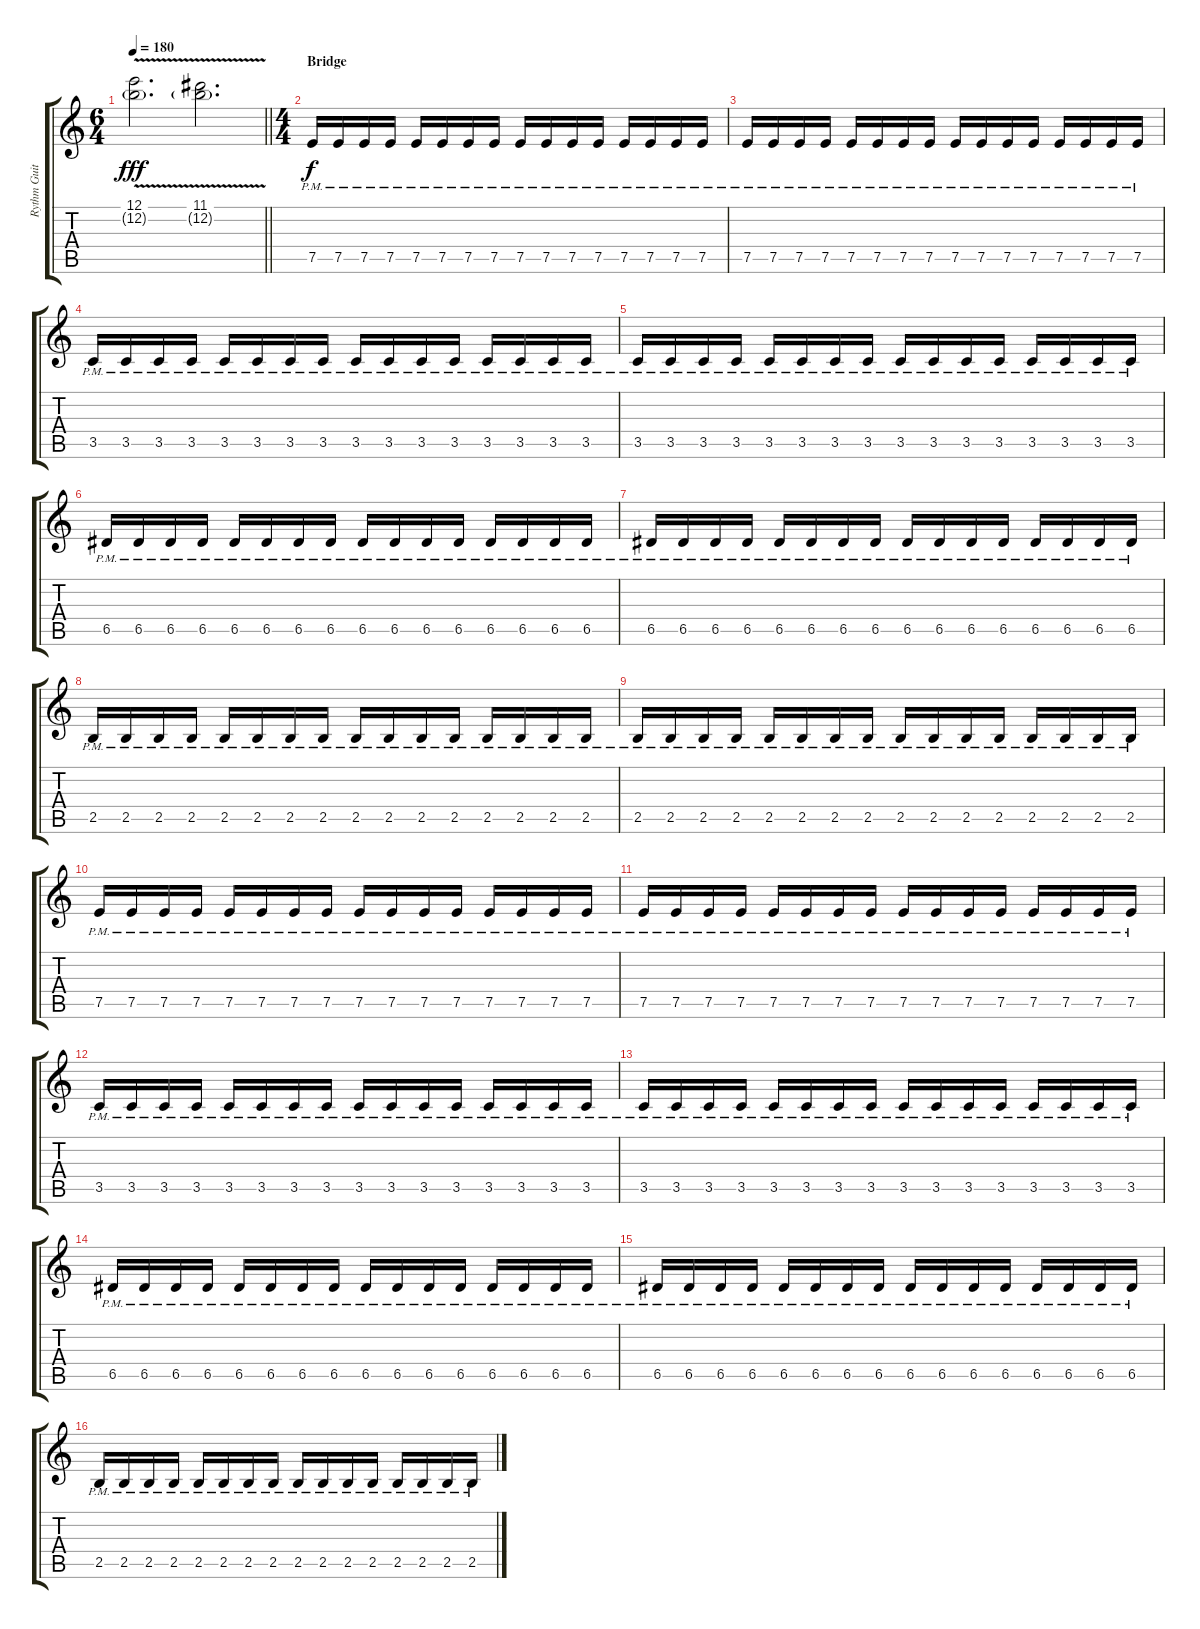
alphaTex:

\track ("Rythm Guitar" "Rythm Guit") {instrument distortionguitar}
\staff {score tabs}
\tuning (E4 B3 G3 D3 A2 D2) {hide}
\ts (6 4)
\tempo 180
\clef g2
\barLineRight lightlight
\ks c
(12.1{v} 12.2{v g}).2{d dy fff} (11.1{v} 12.2{v g}).2{d} |
\ts (4 4)
\section ("" "Bridge")
7.5{pm}.16{dy f} 7.5{pm}.16 7.5{pm}.16 7.5{pm}.16 7.5{pm}.16 7.5{pm}.16 7.5{pm}.16 7.5{pm}.16 7.5{pm}.16 7.5{pm}.16 7.5{pm}.16 7.5{pm}.16 7.5{pm}.16 7.5{pm}.16 7.5{pm}.16 7.5{pm}.16 |
7.5{pm}.16 7.5{pm}.16 7.5{pm}.16 7.5{pm}.16 7.5{pm}.16 7.5{pm}.16 7.5{pm}.16 7.5{pm}.16 7.5{pm}.16 7.5{pm}.16 7.5{pm}.16 7.5{pm}.16 7.5{pm}.16 7.5{pm}.16 7.5{pm}.16 7.5{pm}.16 |
3.5{pm}.16 3.5{pm}.16 3.5{pm}.16 3.5{pm}.16 3.5{pm}.16 3.5{pm}.16 3.5{pm}.16 3.5{pm}.16 3.5{pm}.16 3.5{pm}.16 3.5{pm}.16 3.5{pm}.16 3.5{pm}.16 3.5{pm}.16 3.5{pm}.16 3.5{pm}.16 |
3.5{pm}.16 3.5{pm}.16 3.5{pm}.16 3.5{pm}.16 3.5{pm}.16 3.5{pm}.16 3.5{pm}.16 3.5{pm}.16 3.5{pm}.16 3.5{pm}.16 3.5{pm}.16 3.5{pm}.16 3.5{pm}.16 3.5{pm}.16 3.5{pm}.16 3.5{pm}.16 |
6.5{pm}.16 6.5{pm}.16 6.5{pm}.16 6.5{pm}.16 6.5{pm}.16 6.5{pm}.16 6.5{pm}.16 6.5{pm}.16 6.5{pm}.16 6.5{pm}.16 6.5{pm}.16 6.5{pm}.16 6.5{pm}.16 6.5{pm}.16 6.5{pm}.16 6.5{pm}.16 |
6.5{pm}.16 6.5{pm}.16 6.5{pm}.16 6.5{pm}.16 6.5{pm}.16 6.5{pm}.16 6.5{pm}.16 6.5{pm}.16 6.5{pm}.16 6.5{pm}.16 6.5{pm}.16 6.5{pm}.16 6.5{pm}.16 6.5{pm}.16 6.5{pm}.16 6.5{pm}.16 |
2.5{pm}.16 2.5{pm}.16 2.5{pm}.16 2.5{pm}.16 2.5{pm}.16 2.5{pm}.16 2.5{pm}.16 2.5{pm}.16 2.5{pm}.16 2.5{pm}.16 2.5{pm}.16 2.5{pm}.16 2.5{pm}.16 2.5{pm}.16 2.5{pm}.16 2.5{pm}.16 |
2.5{pm}.16 2.5{pm}.16 2.5{pm}.16 2.5{pm}.16 2.5{pm}.16 2.5{pm}.16 2.5{pm}.16 2.5{pm}.16 2.5{pm}.16 2.5{pm}.16 2.5{pm}.16 2.5{pm}.16 2.5{pm}.16 2.5{pm}.16 2.5{pm}.16 2.5{pm}.16 |
7.5{pm}.16 7.5{pm}.16 7.5{pm}.16 7.5{pm}.16 7.5{pm}.16 7.5{pm}.16 7.5{pm}.16 7.5{pm}.16 7.5{pm}.16 7.5{pm}.16 7.5{pm}.16 7.5{pm}.16 7.5{pm}.16 7.5{pm}.16 7.5{pm}.16 7.5{pm}.16 |
7.5{pm}.16 7.5{pm}.16 7.5{pm}.16 7.5{pm}.16 7.5{pm}.16 7.5{pm}.16 7.5{pm}.16 7.5{pm}.16 7.5{pm}.16 7.5{pm}.16 7.5{pm}.16 7.5{pm}.16 7.5{pm}.16 7.5{pm}.16 7.5{pm}.16 7.5{pm}.16 |
3.5{pm}.16 3.5{pm}.16 3.5{pm}.16 3.5{pm}.16 3.5{pm}.16 3.5{pm}.16 3.5{pm}.16 3.5{pm}.16 3.5{pm}.16 3.5{pm}.16 3.5{pm}.16 3.5{pm}.16 3.5{pm}.16 3.5{pm}.16 3.5{pm}.16 3.5{pm}.16 |
3.5{pm}.16 3.5{pm}.16 3.5{pm}.16 3.5{pm}.16 3.5{pm}.16 3.5{pm}.16 3.5{pm}.16 3.5{pm}.16 3.5{pm}.16 3.5{pm}.16 3.5{pm}.16 3.5{pm}.16 3.5{pm}.16 3.5{pm}.16 3.5{pm}.16 3.5{pm}.16 |
6.5{pm}.16 6.5{pm}.16 6.5{pm}.16 6.5{pm}.16 6.5{pm}.16 6.5{pm}.16 6.5{pm}.16 6.5{pm}.16 6.5{pm}.16 6.5{pm}.16 6.5{pm}.16 6.5{pm}.16 6.5{pm}.16 6.5{pm}.16 6.5{pm}.16 6.5{pm}.16 |
6.5{pm}.16 6.5{pm}.16 6.5{pm}.16 6.5{pm}.16 6.5{pm}.16 6.5{pm}.16 6.5{pm}.16 6.5{pm}.16 6.5{pm}.16 6.5{pm}.16 6.5{pm}.16 6.5{pm}.16 6.5{pm}.16 6.5{pm}.16 6.5{pm}.16 6.5{pm}.16 |
2.5{pm}.16 2.5{pm}.16 2.5{pm}.16 2.5{pm}.16 2.5{pm}.16 2.5{pm}.16 2.5{pm}.16 2.5{pm}.16 2.5{pm}.16 2.5{pm}.16 2.5{pm}.16 2.5{pm}.16 2.5{pm}.16 2.5{pm}.16 2.5{pm}.16 2.5{pm}.16
